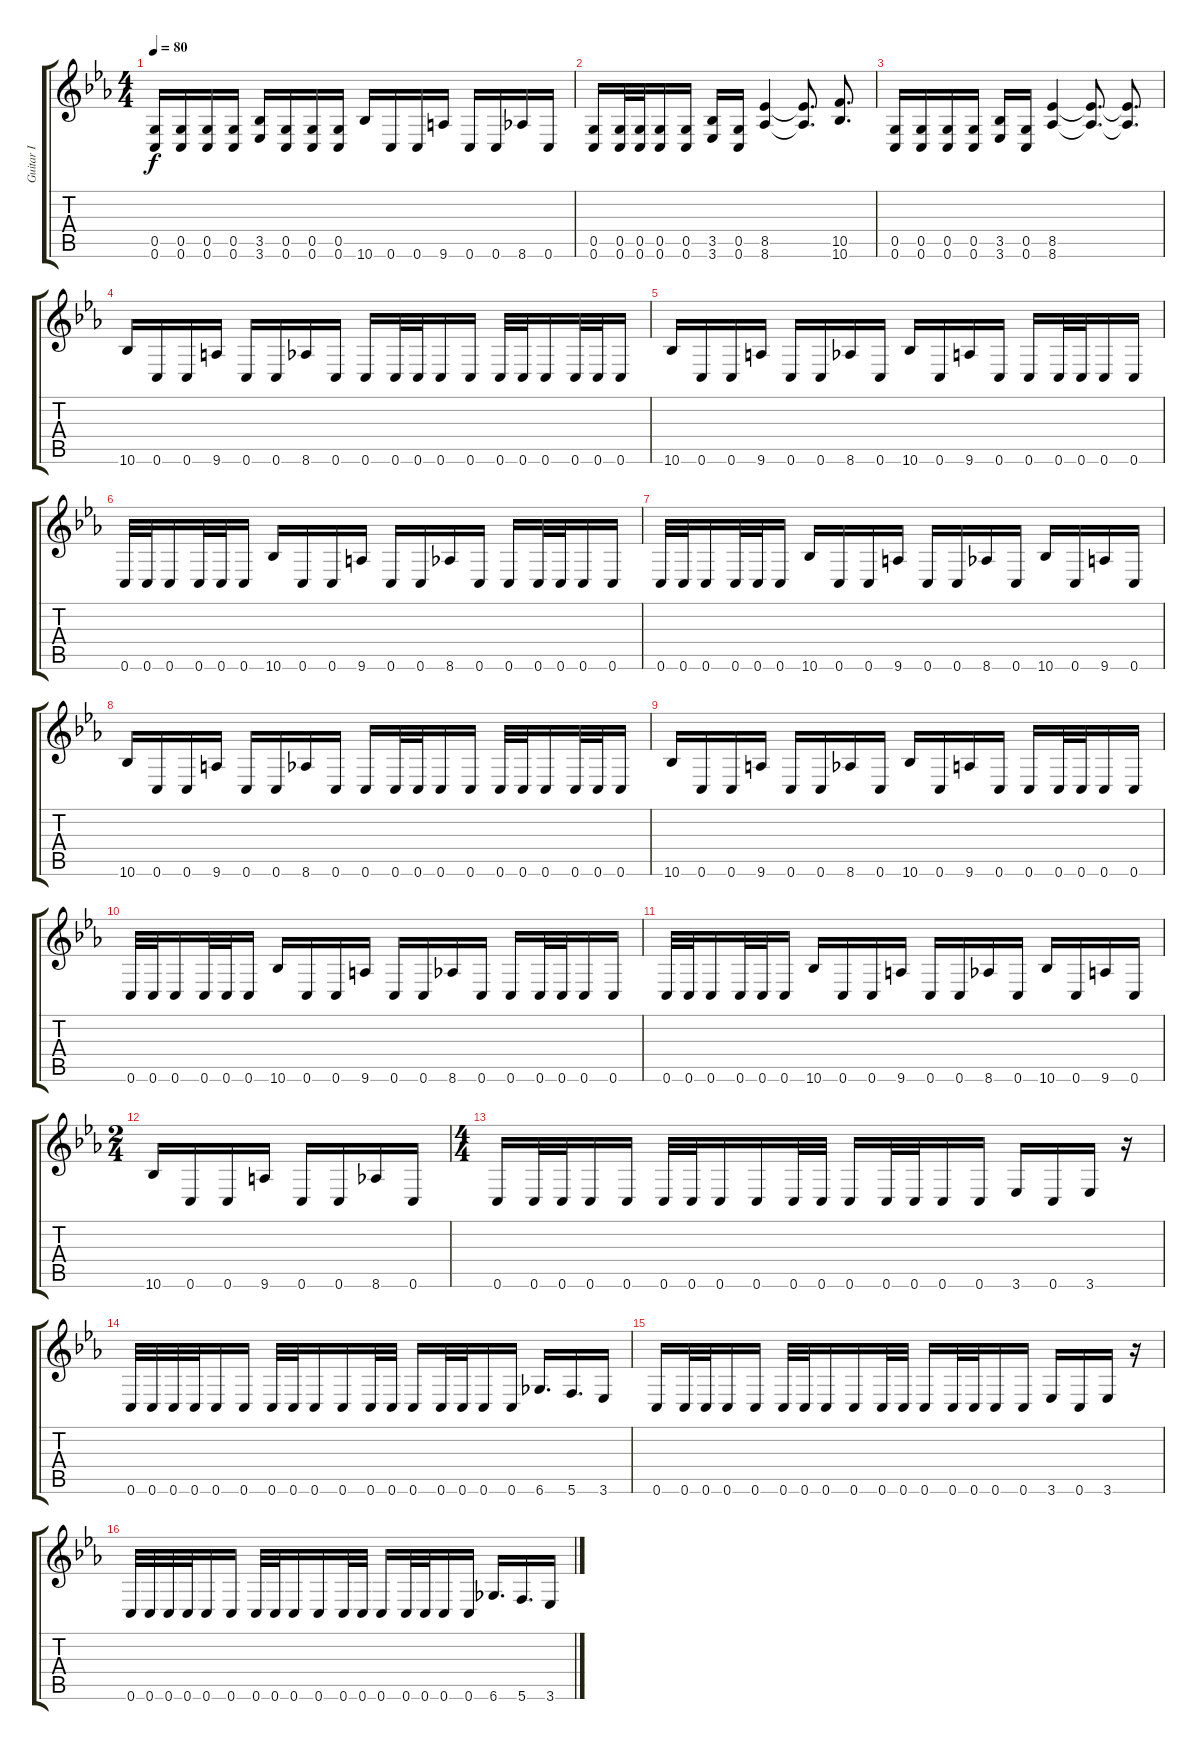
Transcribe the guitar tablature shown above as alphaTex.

\track ("Guitar I" "Guitar I") {instrument distortionguitar}
\staff {score tabs}
\tuning (D4 A3 F3 C3 G2 C2) {hide}
\ts (4 4)
\tempo 80
\clef g2
\ks eb
(0.5 0.6).16{dy f} (0.5 0.6).16 (0.5 0.6).16 (0.5 0.6).16 (3.5 3.6).16 (0.5 0.6).16 (0.5 0.6).16 (0.5 0.6).16 10.6.16 0.6.16 0.6.16 9.6.16 0.6.16 0.6.16 8.6.16 0.6.16 |
(0.5 0.6).16 (0.5 0.6).32 (0.5 0.6).32 (0.5 0.6).16 (0.5 0.6).16 (3.5 3.6).16 (0.5 0.6).16 (8.5 8.6).4 (8.5{t} 8.6{t}).8{d} (10.5 10.6).8{d} |
(0.5 0.6).16 (0.5 0.6).16 (0.5 0.6).16 (0.5 0.6).16 (3.5 3.6).16 (0.5 0.6).16 (8.5 8.6).4 (8.5{t} 8.6{t}).8{d} (8.5{t} 8.6{t}).8{d} |
10.6.16 0.6.16 0.6.16 9.6.16 0.6.16 0.6.16 8.6.16 0.6.16 0.6.16 0.6.32 0.6.32 0.6.16 0.6.16 0.6.32 0.6.32 0.6.16 0.6.32 0.6.32 0.6.16 |
10.6.16 0.6.16 0.6.16 9.6.16 0.6.16 0.6.16 8.6.16 0.6.16 10.6.16 0.6.16 9.6.16 0.6.16 0.6.16 0.6.32 0.6.32 0.6.16 0.6.16 |
0.6.32 0.6.32 0.6.16 0.6.32 0.6.32 0.6.16 10.6.16 0.6.16 0.6.16 9.6.16 0.6.16 0.6.16 8.6.16 0.6.16 0.6.16 0.6.32 0.6.32 0.6.16 0.6.16 |
0.6.32 0.6.32 0.6.16 0.6.32 0.6.32 0.6.16 10.6.16 0.6.16 0.6.16 9.6.16 0.6.16 0.6.16 8.6.16 0.6.16 10.6.16 0.6.16 9.6.16 0.6.16 |
10.6.16 0.6.16 0.6.16 9.6.16 0.6.16 0.6.16 8.6.16 0.6.16 0.6.16 0.6.32 0.6.32 0.6.16 0.6.16 0.6.32 0.6.32 0.6.16 0.6.32 0.6.32 0.6.16 |
10.6.16 0.6.16 0.6.16 9.6.16 0.6.16 0.6.16 8.6.16 0.6.16 10.6.16 0.6.16 9.6.16 0.6.16 0.6.16 0.6.32 0.6.32 0.6.16 0.6.16 |
0.6.32 0.6.32 0.6.16 0.6.32 0.6.32 0.6.16 10.6.16 0.6.16 0.6.16 9.6.16 0.6.16 0.6.16 8.6.16 0.6.16 0.6.16 0.6.32 0.6.32 0.6.16 0.6.16 |
0.6.32 0.6.32 0.6.16 0.6.32 0.6.32 0.6.16 10.6.16 0.6.16 0.6.16 9.6.16 0.6.16 0.6.16 8.6.16 0.6.16 10.6.16 0.6.16 9.6.16 0.6.16 |
\ts (2 4)
10.6.16 0.6.16 0.6.16 9.6.16 0.6.16 0.6.16 8.6.16 0.6.16 |
\ts (4 4)
0.6.16{balance 0} 0.6.32 0.6.32 0.6.16 0.6.16 0.6.32 0.6.32 0.6.16 0.6.16 0.6.32 0.6.32 0.6.16 0.6.32 0.6.32 0.6.16 0.6.16 3.6.16 0.6.16 3.6.16 r.16 |
0.6.32 0.6.32 0.6.32 0.6.32 0.6.16 0.6.16 0.6.32 0.6.32 0.6.16 0.6.16 0.6.32 0.6.32 0.6.16 0.6.32 0.6.32 0.6.16 0.6.16 6.6.16{d balance 8} 5.6.16{d} 3.6.16 |
0.6.16 0.6.32 0.6.32 0.6.16 0.6.16 0.6.32 0.6.32 0.6.16 0.6.16 0.6.32 0.6.32 0.6.16 0.6.32 0.6.32 0.6.16 0.6.16 3.6.16 0.6.16 3.6.16 r.16 |
0.6.32 0.6.32 0.6.32 0.6.32 0.6.16 0.6.16 0.6.32 0.6.32 0.6.16 0.6.16 0.6.32 0.6.32 0.6.16 0.6.32 0.6.32 0.6.16 0.6.16 6.6.16{d} 5.6.16{d} 3.6.16
